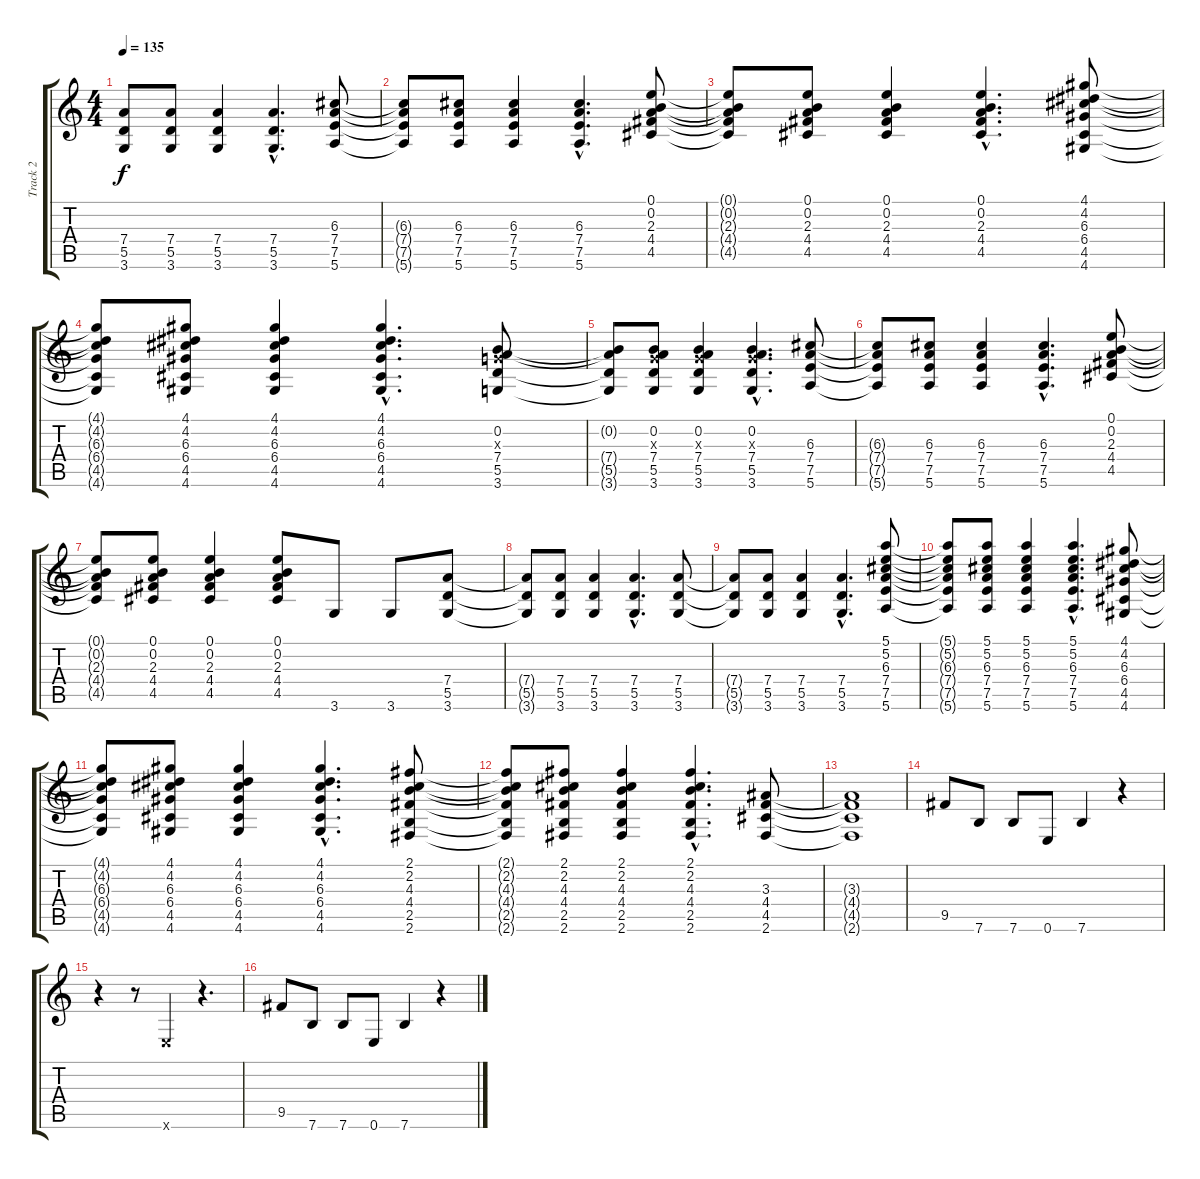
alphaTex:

\track ("Track 2" "Track 2") {instrument overdrivenguitar}
\staff {score tabs}
\tuning (E4 B3 G3 D3 A2 E2) {hide}
\ts (4 4)
\tempo 135
\clef g2
\ks c
(7.4{t} 5.5{t} 3.6{t}).8{dy f} (7.4 5.5 3.6).8 (7.4 5.5 3.6).4 (7.4{hac} 5.5{hac} 3.6{hac}).4{d} (6.3 7.4 7.5 5.6).8 |
(6.3{t} 7.4{t} 7.5{t} 5.6{t}).8 (6.3 7.4 7.5 5.6).8 (6.3 7.4 7.5 5.6).4 (6.3{hac} 7.4{hac} 7.5{hac} 5.6{hac}).4{d} (0.1 0.2 2.3 4.4 4.5).8 |
(0.1{t} 0.2{t} 2.3{t} 4.4{t} 4.5{t}).8 (0.1 0.2 2.3 4.4 4.5).8 (0.1 0.2 2.3 4.4 4.5).4 (0.1{hac} 0.2{hac} 2.3{hac} 4.4{hac} 4.5{hac}).4{d} (4.1 4.2 6.3 6.4 4.5 4.6).8 |
(4.1{t} 4.2{t} 6.3{t} 6.4{t} 4.5{t} 4.6{t}).8 (4.1 4.2 6.3 6.4 4.5 4.6).8 (4.1 4.2 6.3 6.4 4.5 4.6).4 (4.1{hac} 4.2{hac} 6.3{hac} 6.4{hac} 4.5{hac} 4.6{hac}).4{d} (0.2 0.3{x} 7.4 5.5 3.6).8 |
(0.2{t} 7.4{t} 5.5{t} 3.6{t}).8 (0.2 0.3{x} 7.4 5.5 3.6).8 (0.2 0.3{x} 7.4 5.5 3.6).4 (0.2{hac} 0.3{hac x} 7.4{hac} 5.5{hac} 3.6{hac}).4{d} (6.3 7.4 7.5 5.6).8 |
(6.3{t} 7.4{t} 7.5{t} 5.6{t}).8 (6.3 7.4 7.5 5.6).8 (6.3 7.4 7.5 5.6).4 (6.3{hac} 7.4{hac} 7.5{hac} 5.6{hac}).4{d} (0.1 0.2 2.3 4.4 4.5).8 |
(0.1{t} 0.2{t} 2.3{t} 4.4{t} 4.5{t}).8 (0.1 0.2 2.3 4.4 4.5).8 (0.1 0.2 2.3 4.4 4.5).4 (0.1 0.2 2.3 4.4 4.5).8 3.6.8 3.6.8 (7.4 5.5 3.6).8 |
(7.4{t} 5.5{t} 3.6{t}).8 (7.4 5.5 3.6).8 (7.4 5.5 3.6).4 (7.4{hac} 5.5{hac} 3.6{hac}).4{d} (7.4 5.5 3.6).8 |
(7.4{t} 5.5{t} 3.6{t}).8 (7.4 5.5 3.6).8 (7.4 5.5 3.6).4 (7.4{hac} 5.5{hac} 3.6{hac}).4{d} (5.1 5.2 6.3 7.4 7.5 5.6).8 |
(5.1{t} 5.2{t} 6.3{t} 7.4{t} 7.5{t} 5.6{t}).8 (5.1 5.2 6.3 7.4 7.5 5.6).8 (5.1 5.2 6.3 7.4 7.5 5.6).4 (5.1{hac} 5.2{hac} 6.3{hac} 7.4{hac} 7.5{hac} 5.6{hac}).4{d} (4.1 4.2 6.3 6.4 4.5 4.6).8 |
(4.1{t} 4.2{t} 6.3{t} 6.4{t} 4.5{t} 4.6{t}).8 (4.1 4.2 6.3 6.4 4.5 4.6).8 (4.1 4.2 6.3 6.4 4.5 4.6).4 (4.1{hac} 4.2{hac} 6.3{hac} 6.4{hac} 4.5{hac} 4.6{hac}).4{d} (2.1 2.2 4.3 4.4 2.5 2.6).8 |
(2.1{t} 2.2{t} 4.3{t} 4.4{t} 2.5{t} 2.6{t}).8 (2.1 2.2 4.3 4.4 2.5 2.6).8 (2.1 2.2 4.3 4.4 2.5 2.6).4 (2.1{hac} 2.2{hac} 4.3{hac} 4.4{hac} 2.5{hac} 2.6{hac}).4{d} (3.3 4.4 4.5 2.6).8 |
(3.3{t} 4.4{t} 4.5{t} 2.6{t}).1 |
9.5.8 7.6.8 7.6.8 0.6.8 7.6.4 r.4 |
r.4 r.8 0.6{x}.4 r.4{d} |
9.5.8 7.6.8 7.6.8 0.6.8 7.6.4 r.4
